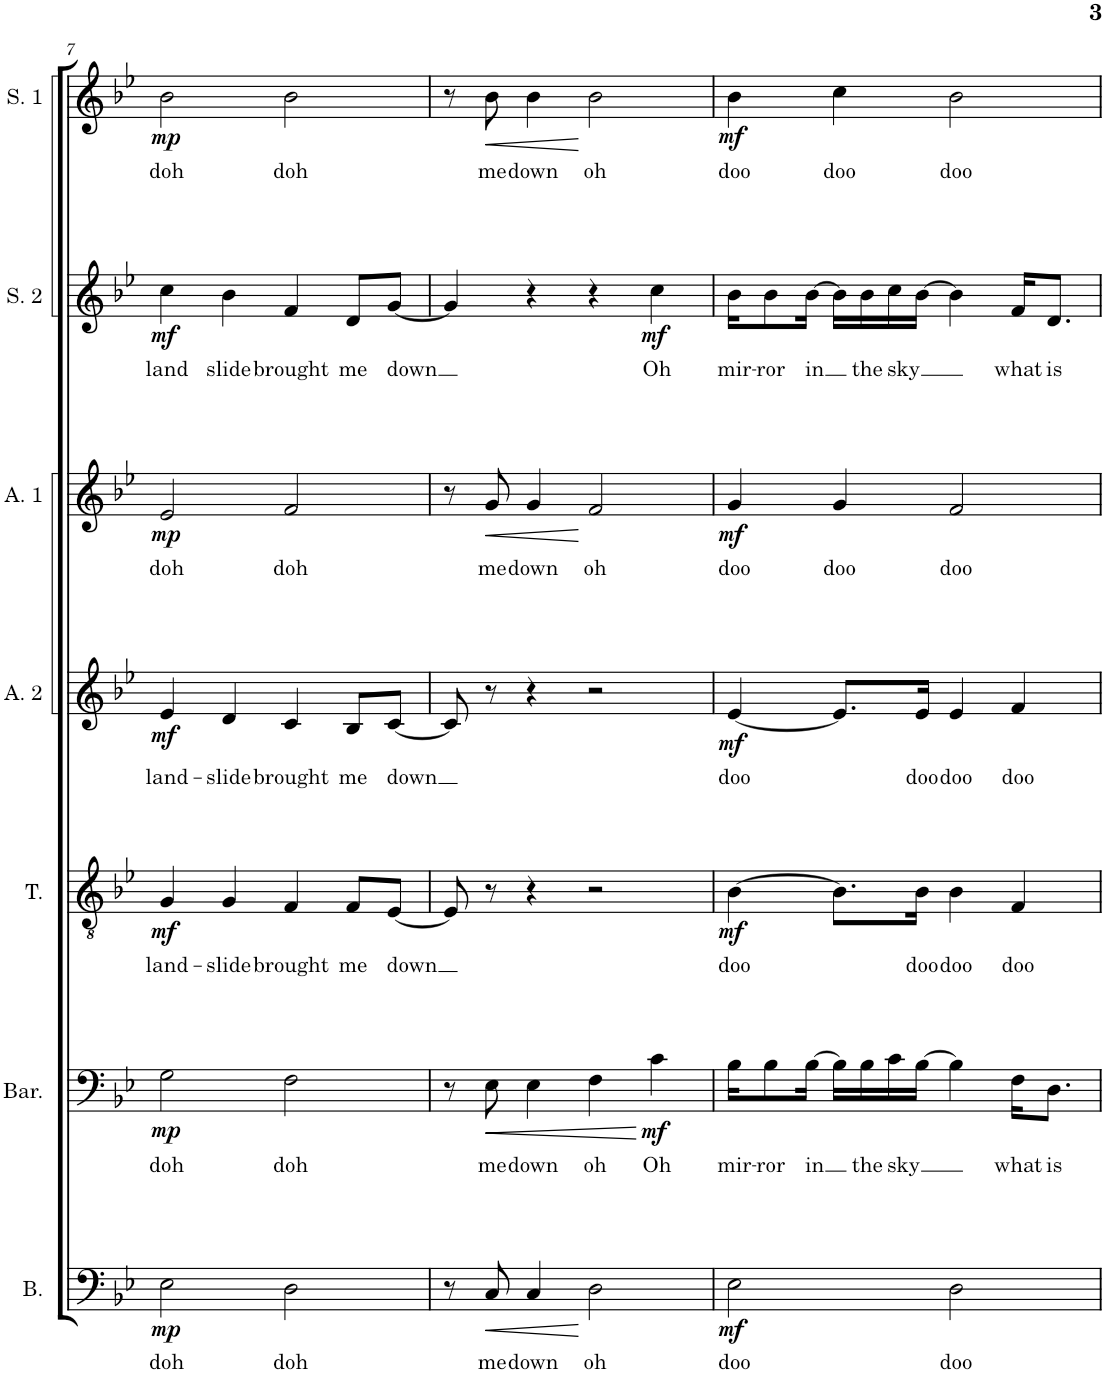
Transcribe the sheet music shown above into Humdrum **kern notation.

**kern	**text	**dynam	**kern	**text	**dynam	**kern	**text	**dynam	**kern	**text	**dynam	**kern	**text	**dynam	**kern	**text	**dynam	**kern	**text	**dynam
*part7	*part7	*part7	*part6	*part6	*part6	*part5	*part5	*part5	*part4	*part4	*part4	*part3	*part3	*part3	*part2	*part2	*part2	*part1	*part1	*part1
*staff7	*staff7	*staff7	*staff6	*staff6	*staff6	*staff5	*staff5	*staff5	*staff4	*staff4	*staff4	*staff3	*staff3	*staff3	*staff2	*staff2	*staff2	*staff1	*staff1	*staff1
*I"Scwash	*	*	*I"Xylophone	*	*	*I"Glon on the Cob	*	*	*I"Shoshallot	*	*	*I"Kylaflour	*	*	*I"Taro	*	*	*I"Tomadeline	*	*
*	*	*	*	*	*	*I'T.	*	*	*	*	*	*	*	*	*	*	*	*	*	*
!!LO:PB:g=z
*clefF4	*	*	*clefF4	*	*	*clefGv2	*	*	*clefG2	*	*	*clefG2	*	*	*clefG2	*	*	*clefG2	*	*
*k[b-e-]	*	*	*k[b-e-]	*	*	*k[b-e-]	*	*	*k[b-e-]	*	*	*k[b-e-]	*	*	*k[b-e-]	*	*	*k[b-e-]	*	*
*M4/4	*	*	*M4/4	*	*	*M4/4	*	*	*M4/4	*	*	*M4/4	*	*	*M4/4	*	*	*M4/4	*	*
=7	=7	=7	=7	=7	=7	=7	=7	=7	=7	=7	=7	=7	=7	=7	=7	=7	=7	=7	=7	=7
!	!LO:LY:b	!LO:DY:b	!	!LO:LY:b	!LO:DY:b	!	!LO:LY:b	!LO:DY:b	!	!LO:LY:b	!LO:DY:b	!	!LO:LY:b	!LO:DY:b	!	!LO:LY:b	!LO:DY:b	!	!LO:LY:b	!LO:DY:b
2E-\	doh	mp	2G\	doh	mp	4G/	land-	mf	4e-/	land-	mf	2e-/	doh	mp	4cc\	land	mf	2b-\	doh	mp
!	!	!	!	!	!	!	!LO:LY:b	!	!	!LO:LY:b	!	!	!	!	!	!LO:LY:b	!	!	!	!
.	.	.	.	.	.	4G/	-slide	.	4d/	-slide	.	.	.	.	4b-\	slide	.	.	.	.
!	!LO:LY:b	!	!	!LO:LY:b	!	!	!LO:LY:b	!	!	!LO:LY:b	!	!	!LO:LY:b	!	!	!LO:LY:b	!	!	!LO:LY:b	!
2D\	doh	.	2F\	doh	.	4F/	brought	.	4c/	brought	.	2f/	doh	.	4f/	brought	.	2b-\	doh	.
!	!	!	!	!	!	!	!LO:LY:b	!	!	!LO:LY:b	!	!	!	!	!	!LO:LY:b	!	!	!	!
.	.	.	.	.	.	8F/L	me	.	8B-/L	me	.	.	.	.	8d/L	me	.	.	.	.
!	!	!	!	!	!	!	!LO:LY:b	!	!	!LO:LY:b	!	!	!	!	!	!LO:LY:b	!	!	!	!
.	.	.	.	.	.	[8E-/J	down	.	[8c/J	down	.	.	.	.	[8g/J	down	.	.	.	.
=8	=8	=8	=8	=8	=8	=8	=8	=8	=8	=8	=8	=8	=8	=8	=8	=8	=8	=8	=8	=8
8r	.	.	8r	.	.	8E-/]	.	.	8c/]	.	.	8r	.	.	4g/]	.	.	8r	.	.
!	!LO:LY:b	!LO:HP:b	!	!LO:LY:b	!LO:HP:b	!	!	!	!	!	!	!	!LO:LY:b	!LO:HP:b	!	!	!	!	!LO:LY:b	!LO:HP:b
8C/	me	<	8E-\	me	<	8r	.	.	8r	.	.	8g/	me	<	.	.	.	8b-\	me	<
!	!LO:LY:b	!	!	!LO:LY:b	!	!	!	!	!	!	!	!	!LO:LY:b	!	!	!	!	!	!LO:LY:b	!
4C/	down	.	4E-\	down	.	4r	.	.	4r	.	.	4g/	down	.	4r	.	.	4b-\	down	.
!	!LO:LY:b	!	!	!LO:LY:b	!	!	!	!	!	!	!	!	!LO:LY:b	!	!	!	!	!	!LO:LY:b	!
2D\	oh	[	4F\	oh	.	2r	.	.	2r	.	.	2f/	oh	[	4r	.	.	2b-\	oh	[
!	!	!	!	!LO:LY:b	!LO:DY:n=1:b	!	!	!	!	!	!	!	!	!	!	!LO:LY:b	!LO:DY:b	!	!	!
.	.	.	4c\	Oh	[ mf	.	.	.	.	.	.	.	.	.	4cc\	Oh	mf	.	.	.
=9	=9	=9	=9	=9	=9	=9	=9	=9	=9	=9	=9	=9	=9	=9	=9	=9	=9	=9	=9	=9
!	!LO:LY:b	!LO:DY:b	!	!LO:LY:b	!	!	!LO:LY:b	!LO:DY:b	!	!LO:LY:b	!LO:DY:b	!	!LO:LY:b	!LO:DY:b	!	!LO:LY:b	!	!	!LO:LY:b	!LO:DY:b
2E-\	doo	mf	16B-\KL	mir-	.	[4B-\	doo	mf	[4e-/	doo	mf	4g/	doo	mf	16b-\KL	mir-	.	4b-\	doo	mf
!	!	!	!	!LO:LY:b	!	!	!	!	!	!	!	!	!	!	!	!LO:LY:b	!	!	!	!
.	.	.	8B-\	-ror	.	.	.	.	.	.	.	.	.	.	8b-\	-ror	.	.	.	.
!	!	!	!	!LO:LY:b	!	!	!	!	!	!	!	!	!	!	!	!LO:LY:b	!	!	!	!
.	.	.	[16B-\Jk	in	.	.	.	.	.	.	.	.	.	.	[16b-\Jk	in	.	.	.	.
!	!	!	!	!	!	!	!	!	!	!	!	!	!LO:LY:b	!	!	!	!	!	!LO:LY:b	!
.	.	.	16B-\LL]	.	.	8.B-\L]	.	.	8.e-/L]	.	.	4g/	doo	.	16b-\LL]	.	.	4cc\	doo	.
!	!	!	!	!LO:LY:b	!	!	!	!	!	!	!	!	!	!	!	!LO:LY:b	!	!	!	!
.	.	.	16B-\	the	.	.	.	.	.	.	.	.	.	.	16b-\	the	.	.	.	.
!	!	!	!	!LO:LY:b	!	!	!	!	!	!	!	!	!	!	!	!LO:LY:b	!	!	!	!
.	.	.	16c\	sky	.	.	.	.	.	.	.	.	.	.	16cc\	sky	.	.	.	.
!	!	!	!	!	!	!	!LO:LY:b	!	!	!LO:LY:b	!	!	!	!	!	!	!	!	!	!
.	.	.	[16B-\JJ	.	.	16B-\Jk	doo	.	16e-/Jk	doo	.	.	.	.	[16b-\JJ	.	.	.	.	.
!	!LO:LY:b	!	!	!	!	!	!LO:LY:b	!	!	!LO:LY:b	!	!	!LO:LY:b	!	!	!	!	!	!LO:LY:b	!
2D\	doo	.	4B-\]	.	.	4B-\	doo	.	4e-/	doo	.	2f/	doo	.	4b-\]	.	.	2b-\	doo	.
!	!	!	!	!LO:LY:b	!	!	!LO:LY:b	!	!	!LO:LY:b	!	!	!	!	!	!LO:LY:b	!	!	!	!
.	.	.	16F\KL	what	.	4F/	doo	.	4f/	doo	.	.	.	.	16f/KL	what	.	.	.	.
!	!	!	!	!LO:LY:b	!	!	!	!	!	!	!	!	!	!	!	!LO:LY:b	!	!	!	!
.	.	.	8.D\J	is	.	.	.	.	.	.	.	.	.	.	8.d/J	is	.	.	.	.
=	=	=	=	=	=	=	=	=	=	=	=	=	=	=	=	=	=	=	=	=
*-	*-	*-	*-	*-	*-	*-	*-	*-	*-	*-	*-	*-	*-	*-	*-	*-	*-	*-	*-	*-
